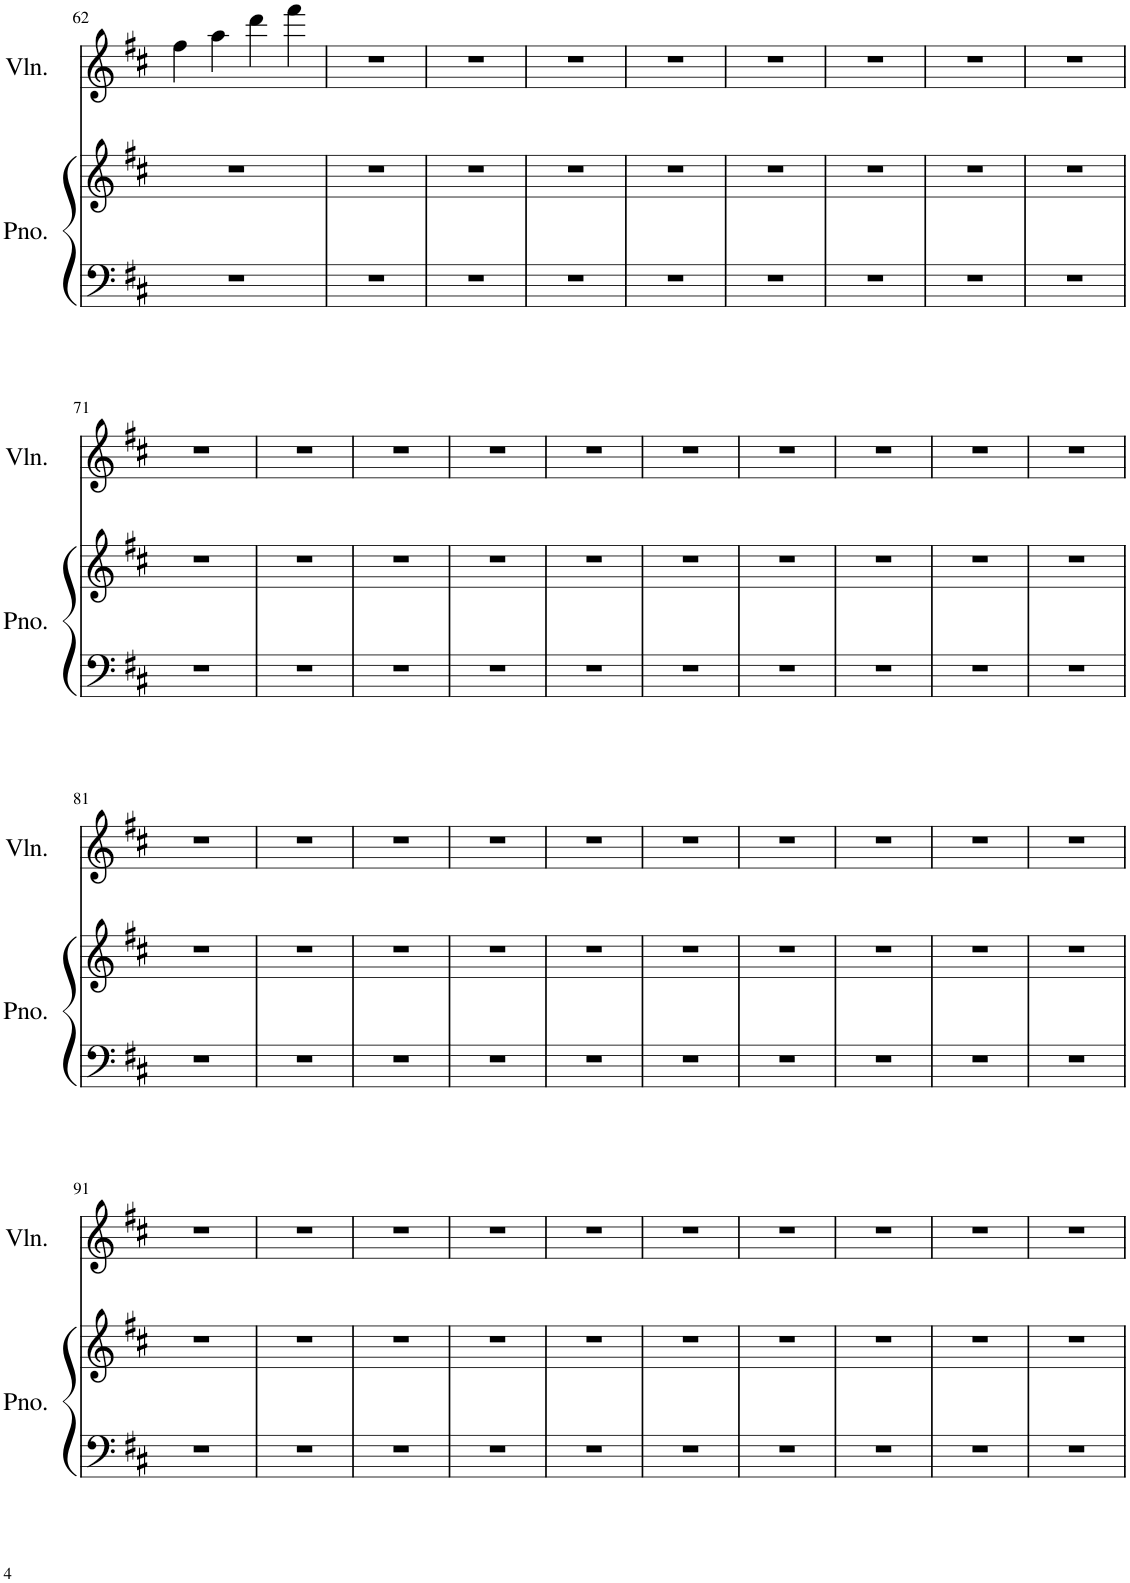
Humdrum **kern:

**kern	**kern	**kern
*part2	*part2	*part1
*staff3	*staff2	*staff1
*I"Piano	*	*I"Violin
*I'Pno.	*	*I'Vln.
!!LO:PB:g=z
*clefF4	*clefG2	*clefG2
*k[f#c#]	*k[f#c#]	*k[f#c#]
*M4/4	*M4/4	*M4/4
=62	=62	=62
1r	1r	4ff#\
.	.	4aa\
.	.	4ddd\
.	.	4fff#\
=63	=63	=63
1r	1r	1r
=64	=64	=64
1r	1r	1r
=65	=65	=65
1r	1r	1r
=66	=66	=66
1r	1r	1r
=67	=67	=67
1r	1r	1r
=68	=68	=68
1r	1r	1r
=69	=69	=69
1r	1r	1r
=70	=70	=70
1r	1r	1r
!!LO:LB:g=z
=71	=71	=71
1r	1r	1r
=72	=72	=72
1r	1r	1r
=73	=73	=73
1r	1r	1r
=74	=74	=74
1r	1r	1r
=75	=75	=75
1r	1r	1r
=76	=76	=76
1r	1r	1r
=77	=77	=77
1r	1r	1r
=78	=78	=78
1r	1r	1r
=79	=79	=79
1r	1r	1r
=80	=80	=80
1r	1r	1r
!!LO:LB:g=z
=81	=81	=81
1r	1r	1r
=82	=82	=82
1r	1r	1r
=83	=83	=83
1r	1r	1r
=84	=84	=84
1r	1r	1r
=85	=85	=85
1r	1r	1r
=86	=86	=86
1r	1r	1r
=87	=87	=87
1r	1r	1r
=88	=88	=88
1r	1r	1r
=89	=89	=89
1r	1r	1r
=90	=90	=90
1r	1r	1r
!!LO:LB:g=z
=91	=91	=91
1r	1r	1r
=92	=92	=92
1r	1r	1r
=93	=93	=93
1r	1r	1r
=94	=94	=94
1r	1r	1r
=95	=95	=95
1r	1r	1r
=96	=96	=96
1r	1r	1r
=97	=97	=97
1r	1r	1r
=98	=98	=98
1r	1r	1r
=99	=99	=99
1r	1r	1r
=100	=100	=100
1r	1r	1r
=	=	=
*-	*-	*-
